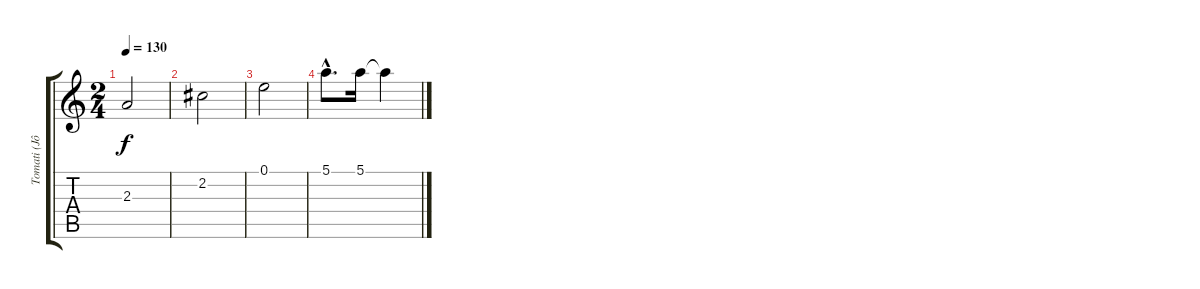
\track ("Tomati (Jô Soares)" "Tomati (Jô") {instrument electricguitarjazz}
\staff {score tabs}
\tuning (E4 B3 G3 D3 A2 E2) {hide}
\ts (2 4)
\tempo 130
\clef g2
\ks c
2.3.2{dy f} |
2.2.2 |
0.1.2 |
5.1{hac}.8{d} 5.1.16 5.1{t}.4
